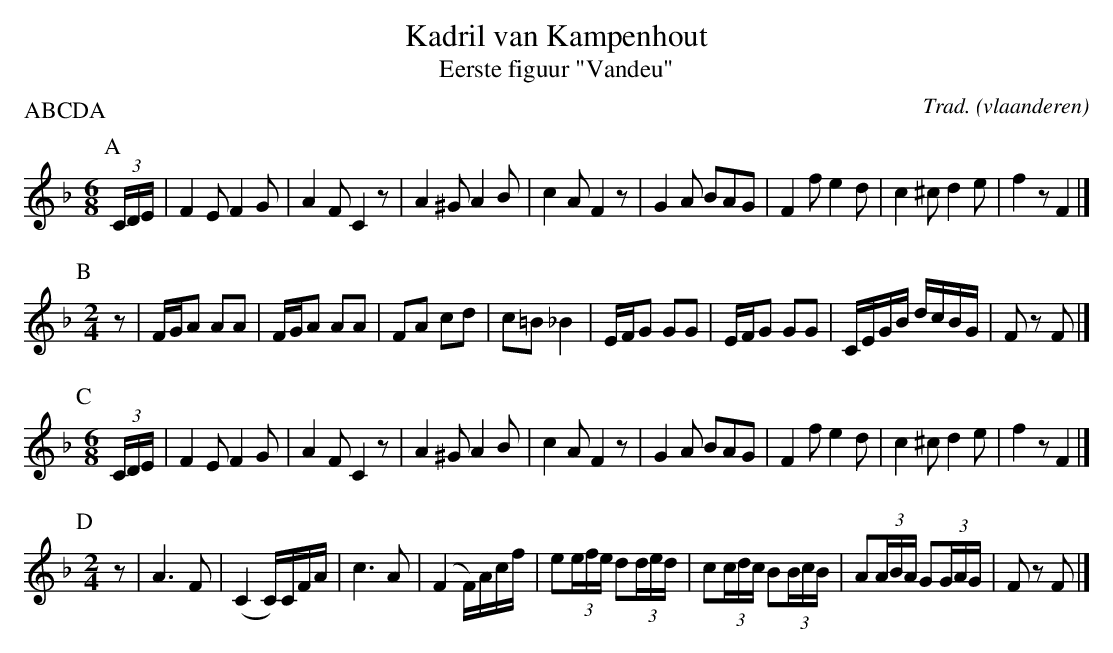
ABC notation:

X:1
T:Kadril van Kampenhout
T:Eerste figuur "Vandeu"
O:vlaanderen
C:Trad.
P:ABCDA
L:1/8
M:6/8
K:F
P:A
(3C/D/E/ | F2 E F2 G | A2 F C2 z | A2 ^G A2 B | c2 A F2 z | G2 A BAG | F2 f e2 d | c2 ^c d2 e | f2 z F2 |]
P:B
M:2/4
L:1/8
z | F/G/A AA | F/G/A AA | FA cd | c=B _B2 | E/F/G GG | E/F/G GG | C/E/G/B/ d/c/B/G/ | F z F |]
P:C
M:6/8
L:1/8
(3C/D/E/ | F2 E F2 G | A2 F C2 z | A2 ^G A2 B | c2 A F2 z | G2 A BAG | F2 f e2 d | c2 ^c d2 e | f2 z F2 |]
P:D
M:2/4
L:1/8
z | A3 F | (C2 C/)C/F/A/ | c3 A | (F2 F/)A/c/f/ | e(3e/f/e/ d(3d/e/d/ | c(3c/d/c/ B(3B/c/B/ | A(3A/B/A/ G(3G/A/G/ | F z F |]
